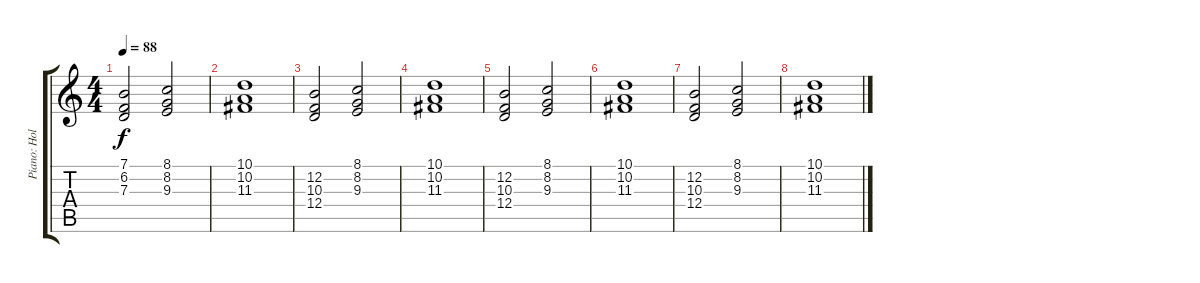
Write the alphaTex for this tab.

\track ("Piano: Holly Knight" "Piano: Hol") {instrument acousticgrandpiano}
\staff {score tabs}
\tuning (E4 B3 G3 D3 A2 E2) {hide}
\ts (4 4)
\tempo 88
\clef g2
\ks c
(7.1 6.2 7.3).2{dy f} (8.1 8.2 9.3).2 |
(10.1 10.2 11.3).1 |
(12.2 10.3 12.4).2 (8.1 8.2 9.3).2 |
(10.1 10.2 11.3).1 |
(12.2 10.3 12.4).2 (8.1 8.2 9.3).2 |
(10.1 10.2 11.3).1 |
(12.2 10.3 12.4).2 (8.1 8.2 9.3).2 |
(10.1 10.2 11.3).1
